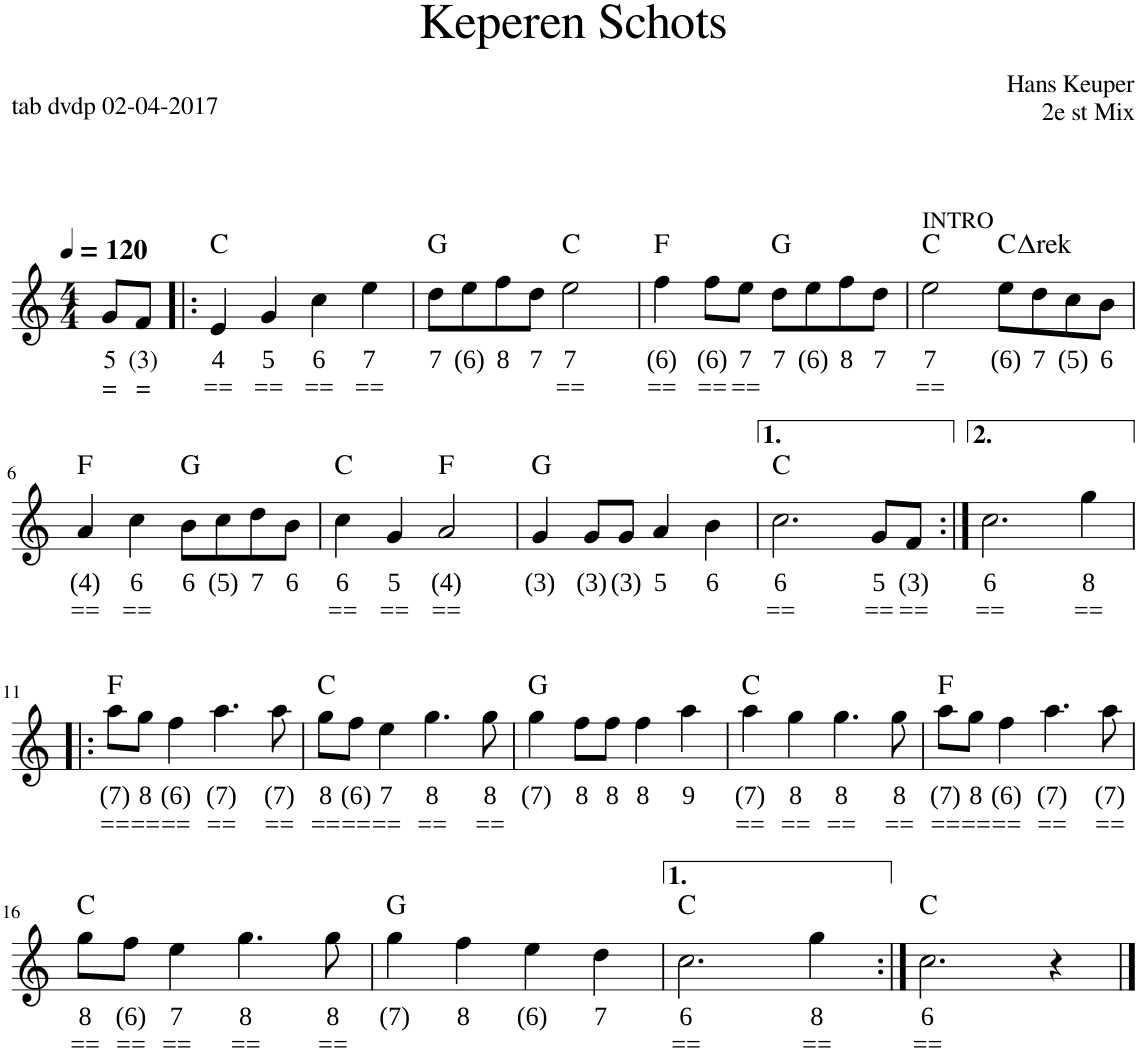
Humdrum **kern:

**kern	**text	**text	**text	**kern	**text	**text	**harte
*part2	*part2	*part2	*part2	*part1	*part1	*part1	*part1
*staff2	*staff2	*staff2	*staff2	*staff1	*staff1	*staff1	*
*I"Stem	*	*	*	*I"Stem	*	*	*
*stria5	*	*	*	*	*	*	*
*clefG2	*	*	*	*clefG2	*	*	*
*k[]	*	*	*	*k[]	*	*	*
*M4/4	*	*	*	*M4/4	*	*	*
*MM120	*	*	*	*MM120	*	*	*
=1	=1	=1	=1	=1	=1	=1	=1
!	!	!	!	!	!LO:LY:b	!LO:LY:b	!
4r	.	.	.	8g/L	5	=	.
!	!	!	!	!	!LO:LY:b	!LO:LY:b	!
.	.	.	.	8f/J	(3)	=	.
=2!|:	=2!|:	=2!|:	=2!|:	=2!|:	=2!|:	=2!|:	=2!|:
!	!	!	!	!	!LO:LY:b	!LO:LY:b	!LO:H:kt=N.C.
4g	5	=	.	4e/	4	==	N
!	!	!	!	!	!LO:LY:b	!LO:LY:b	!
4e	4	=	.	4g/	5	==	.
!	!	!	!	!	!LO:LY:b	!LO:LY:b	!
4g	5	=	.	4cc\	6	==	.
!	!	!	!	!	!LO:LY:b	!LO:LY:b	!
4cc	6	=	.	4ee\	7	==	.
=3	=3	=3	=3	=3	=3	=3	=3
!	!	!	!	!	!LO:LY:b	!	!LO:H:kt=N.C.
4b	6	.	.	8dd\L	7	.	N
!	!	!	!	!	!LO:LY:b	!	!
.	.	.	.	8ee\	(6)	.	.
!	!	!	!	!	!LO:LY:b	!	!
4dd	7	.	.	8ff\	8	.	.
!	!	!	!	!	!LO:LY:b	!	!
.	.	.	.	8dd\J	7	.	.
!	!	!	!	!	!LO:LY:b	!LO:LY:b	!LO:H:kt=N.C.
4cc	6	=	.	2ee\	7	==	N
4g	5	=	.	.	.	.	.
=4	=4	=4	=4	=4	=4	=4	=4
!	!	!	!	!	!LO:LY:b	!LO:LY:b	!LO:H:kt=N.C.
4dd	(5)	=	.	4ff\	(6)	==	N
!	!	!	!	!	!LO:LY:b	!LO:LY:b	!
4dd	(5)	=	.	8ff\L	(6)	==	.
!	!	!	!	!	!LO:LY:b	!LO:LY:b	!
.	.	.	.	8ee\J	7	==	.
!	!	!	!	!	!LO:LY:b	!	!LO:H:kt=N.C.
4b	6	.	.	8dd\L	7	.	N
!	!	!	!	!	!LO:LY:b	!	!
.	.	.	.	8ee\	(6)	.	.
!	!	!	!	!	!LO:LY:b	!	!
4b	6	.	.	8ff\	8	.	.
!	!	!	!	!	!LO:LY:b	!	!
.	.	.	.	8dd\J	7	.	.
=5	=5	=5	=5	=5	=5	=5	=5
!	!	!	!	!LO:TX:a:t=INTRO	!	!	!
!	!	!	!	!	!LO:LY:b	!LO:LY:b	!LO:H:kt=N.C.
2cc	6	=	.	2ee\	7	==	N
!	!	!	!	!	!LO:LY:b	!	!
4cc	6	=	.	8ee\L	(6)	.	C:maj
!	!	!	!	!	!LO:LY:b	!	!
.	.	.	.	8dd\	7	.	.
!	!	!	!	!	!LO:LY:b	!	!
4g	5	=	.	8cc\	(5)	.	.
!	!	!	!	!	!LO:LY:b	!	!
.	.	.	.	8b\J	6	.	.
!!LO:LB:g=z
=6	=6	=6	=6	=6	=6	=6	=6
!	!	!	!	!	!LO:LY:b	!LO:LY:b	!LO:H:kt=N.C.
4f	(3)	=	.	4a/	(4)	==	N
!	!	!	!	!	!LO:LY:b	!LO:LY:b	!
4a	(4)	=	.	4cc\	6	==	.
!	!	!	!	!	!LO:LY:b	!	!LO:H:kt=N.C.
4g	(3)	.	.	8b\L	6	.	N
!	!	!	!	!	!LO:LY:b	!	!
.	.	.	.	8cc\	(5)	.	.
!	!	!	!	!	!LO:LY:b	!	!
4g	(3)	.	.	8dd\	7	.	.
!	!	!	!	!	!LO:LY:b	!	!
.	.	.	.	8b\J	6	.	.
=7	=7	=7	=7	=7	=7	=7	=7
!	!	!	!	!	!LO:LY:b	!LO:LY:b	!LO:H:kt=N.C.
4g	5	=	.	4cc\	6	==	N
!	!	!	!	!	!LO:LY:b	!LO:LY:b	!
4cc	6	=	.	4g/	5	==	.
!	!	!	!	!	!LO:LY:b	!LO:LY:b	!LO:H:kt=N.C.
2cc	6	=	.	2a/	(4)	==	N
=8	=8	=8	=8	=8	=8	=8	=8
!	!	!	!	!	!LO:LY:b	!	!LO:H:kt=N.C.
4cc	(5)	.	.	4g/	(3)	.	N
!	!	!	!	!	!LO:LY:b	!	!
4cc	(5)	.	.	8g/L	(3)	.	.
!	!	!	!	!	!LO:LY:b	!	!
.	.	.	.	8g/J	(3)	.	.
!	!	!	!	!	!LO:LY:b	!	!
4b	6	.	.	4a/	5	.	.
!	!	!	!	!	!LO:LY:b	!	!
4dd	7	.	.	4b\	6	.	.
=9	=9	=9	=9	=9	=9	=9	=9
!	!	!	!	!	!LO:LY:b	!LO:LY:b	!LO:H:kt=N.C.
2cc	6	=	.	2.cc\	6	==	N
2cc	6	=	.	.	.	.	.
!	!	!	!	!	!LO:LY:b	!LO:LY:b	!
.	.	.	.	8g/L	5	==	.
!	!	!	!	!	!LO:LY:b	!LO:LY:b	!
.	.	.	.	8f/J	(3)	==	.
=10:|!	=10:|!	=10:|!	=10:|!	=10:|!	=10:|!	=10:|!	=10:|!
!	!	!	!	!	!LO:LY:b	!LO:LY:b	!
2cc	6	=	.	2.cc\	6	==	.
2cc	6	=	.	.	.	.	.
!	!	!	!	!	!LO:LY:b	!LO:LY:b	!
.	.	.	.	4gg\	8	==	.
!!LO:LB:g=z
=11!|:	=11!|:	=11!|:	=11!|:	=11!|:	=11!|:	=11!|:	=11!|:
!	!	!	!	!	!LO:LY:b	!LO:LY:b	!LO:H:kt=N.C.
8ffL	(6)	=	.	8aa\L	(7)	==	N
!	!	!	!	!	!LO:LY:b	!LO:LY:b	!
8eeJ	(7)	=	.	8gg\J	8	==	.
!	!	!	!	!	!LO:LY:b	!LO:LY:b	!
4dd	(5)	=	.	4ff\	(6)	==	.
!LO:N:vis=4	!	!	!	!	!LO:LY:b	!LO:LY:b	!
4.r	.	.	.	4.aa\	(7)	==	.
!	!	!	!	!	!LO:LY:b	!LO:LY:b	!
8ff	(6)	=	.	8aa\	(7)	==	.
=12	=12	=12	=12	=12	=12	=12	=12
!	!	!	!	!	!LO:LY:b	!LO:LY:b	!LO:H:kt=N.C.
8eeL	7	=	.	8gg\L	8	==	N
!	!	!	!	!	!LO:LY:b	!LO:LY:b	!
8ddJ	(5)	=	.	8ff\J	(6)	==	.
!	!	!	!	!	!LO:LY:b	!LO:LY:b	!
4cc	6	=	.	4ee\	7	==	.
!LO:N:vis=4	!	!	!	!	!LO:LY:b	!LO:LY:b	!
4.r	.	.	.	4.gg\	8	==	.
!	!	!	!	!	!LO:LY:b	!LO:LY:b	!
8ff	(6)	=	.	8gg\	8	==	.
=13	=13	=13	=13	=13	=13	=13	=13
!	!	!	!	!	!LO:LY:b	!	!LO:H:kt=N.C.
4ee	(6)	.	.	4gg\	(7)	.	N
!	!	!	!	!	!LO:LY:b	!	!
4dd	7	.	.	8ff\L	8	.	.
!	!	!	!	!	!LO:LY:b	!	!
.	.	.	.	8ff\J	8	.	.
!	!	!	!	!	!LO:LY:b	!	!
4dd	7	.	.	4ff\	8	.	.
!	!	!	!	!	!LO:LY:b	!	!
4r	.	.	.	4aa\	9	.	.
=14	=14	=14	=14	=14	=14	=14	=14
!	!	!	!	!	!LO:LY:b	!LO:LY:b	!LO:H:kt=N.C.
4ee	.	7	=	4aa\	(7)	==	N
!	!	!	!	!	!LO:LY:b	!LO:LY:b	!
4cc	.	6	=	4gg\	8	==	.
!	!	!	!	!	!LO:LY:b	!LO:LY:b	!
4.cc	.	6	=	4.gg\	8	==	.
!	!	!	!	!	!LO:LY:b	!LO:LY:b	!
8ee	.	7	=	8gg\	8	==	.
=15	=15	=15	=15	=15	=15	=15	=15
!	!	!	!	!	!LO:LY:b	!LO:LY:b	!LO:H:kt=N.C.
4ff	.	(6)	=	8aa\L	(7)	==	N
!	!	!	!	!	!LO:LY:b	!LO:LY:b	!
.	.	.	.	8gg\J	8	==	.
!	!	!	!	!	!LO:LY:b	!LO:LY:b	!
4dd	.	(5)	=	4ff\	(6)	==	.
!	!	!	!	!	!LO:LY:b	!LO:LY:b	!
4ee	.	7	=	4.aa\	(7)	==	.
8r	.	.	.	.	.	.	.
!	!	!	!	!	!LO:LY:b	!LO:LY:b	!
8ee	.	7	=	8aa\	(7)	==	.
!!LO:LB:g=z
=16	=16	=16	=16	=16	=16	=16	=16
!	!	!	!	!	!LO:LY:b	!LO:LY:b	!LO:H:kt=N.C.
4ee	.	7	=	8gg\L	8	==	N
!	!	!	!	!	!LO:LY:b	!LO:LY:b	!
.	.	.	.	8ff\J	(6)	==	.
!	!	!	!	!	!LO:LY:b	!LO:LY:b	!
4cc	.	6	=	4ee\	7	==	.
!	!	!	!	!	!LO:LY:b	!LO:LY:b	!
4ee	.	7	=	4.gg\	8	==	.
8r	.	.	.	.	.	.	.
!	!	!	!	!	!LO:LY:b	!LO:LY:b	!
8ee	.	7	=	8gg\	8	==	.
=17	=17	=17	=17	=17	=17	=17	=17
!	!	!	!	!	!LO:LY:b	!	!LO:H:kt=N.C.
8eeL	.	(6)	.	4gg\	(7)	.	N
8ff	.	8	.	.	.	.	.
!	!	!	!	!	!LO:LY:b	!	!
8ee	.	(6)	.	4ff\	8	.	.
8ddJ	.	7	.	.	.	.	.
!	!	!	!	!	!LO:LY:b	!	!
4cc	.	(5)	.	4ee\	(6)	.	.
!	!	!	!	!	!LO:LY:b	!	!
4a	.	5	.	4dd\	7	.	.
=18	=18	=18	=18	=18	=18	=18	=18
!	!	!	!	!	!LO:LY:b	!LO:LY:b	!LO:H:kt=N.C.
2.cc	.	6	=	2.cc\	6	==	N
!	!	!	!	!	!LO:LY:b	!LO:LY:b	!
4gg	.	8	=	4gg\	8	==	.
=19:|!	=19:|!	=19:|!	=19:|!	=19:|!	=19:|!	=19:|!	=19:|!
!	!	!	!	!	!LO:LY:b	!LO:LY:b	!LO:H:kt=N.C.
2.cc	.	6	=	2.cc\	6	==	N
4r	.	.	.	4r	.	.	.
==	==	==	==	==	==	==	==
*-	*-	*-	*-	*-	*-	*-	*-
